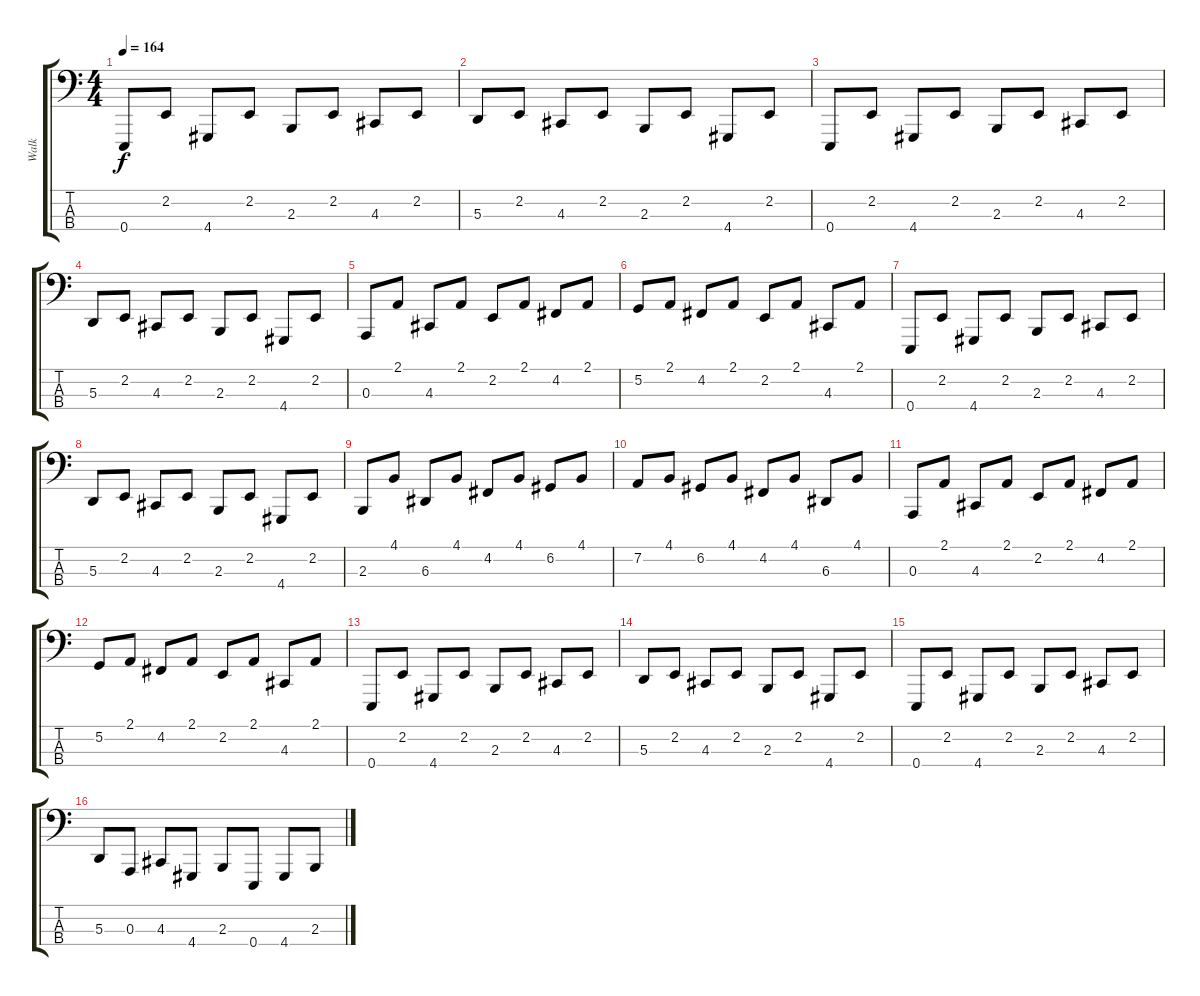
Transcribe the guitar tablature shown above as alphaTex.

\track ("Walk" "Walk") {instrument clavinet}
\staff {score tabs}
\tuning (G2 D2 A1 E1) {hide}
\ts (4 4)
\tempo 164
\clef f4
\ks c
0.4.8{dy f instrument clavinet} 2.2.8 4.4.8 2.2.8 2.3.8 2.2.8 4.3.8 2.2.8 |
5.3.8 2.2.8 4.3.8 2.2.8 2.3.8 2.2.8 4.4.8 2.2.8 |
0.4.8 2.2.8 4.4.8 2.2.8 2.3.8 2.2.8 4.3.8 2.2.8 |
5.3.8 2.2.8 4.3.8 2.2.8 2.3.8 2.2.8 4.4.8 2.2.8 |
0.3.8 2.1.8 4.3.8 2.1.8 2.2.8 2.1.8 4.2.8 2.1.8 |
5.2.8 2.1.8 4.2.8 2.1.8 2.2.8 2.1.8 4.3.8 2.1.8 |
0.4.8 2.2.8 4.4.8 2.2.8 2.3.8 2.2.8 4.3.8 2.2.8 |
5.3.8 2.2.8 4.3.8 2.2.8 2.3.8 2.2.8 4.4.8 2.2.8 |
2.3.8 4.1.8 6.3.8 4.1.8 4.2.8 4.1.8 6.2.8 4.1.8 |
7.2.8 4.1.8 6.2.8 4.1.8 4.2.8 4.1.8 6.3.8 4.1.8 |
0.3.8 2.1.8 4.3.8 2.1.8 2.2.8 2.1.8 4.2.8 2.1.8 |
5.2.8 2.1.8 4.2.8 2.1.8 2.2.8 2.1.8 4.3.8 2.1.8 |
0.4.8 2.2.8 4.4.8 2.2.8 2.3.8 2.2.8 4.3.8 2.2.8 |
5.3.8 2.2.8 4.3.8 2.2.8 2.3.8 2.2.8 4.4.8 2.2.8 |
0.4.8 2.2.8 4.4.8 2.2.8 2.3.8 2.2.8 4.3.8 2.2.8 |
5.3.8 0.3.8 4.3.8 4.4.8 2.3.8 0.4.8 4.4.8 2.3.8
